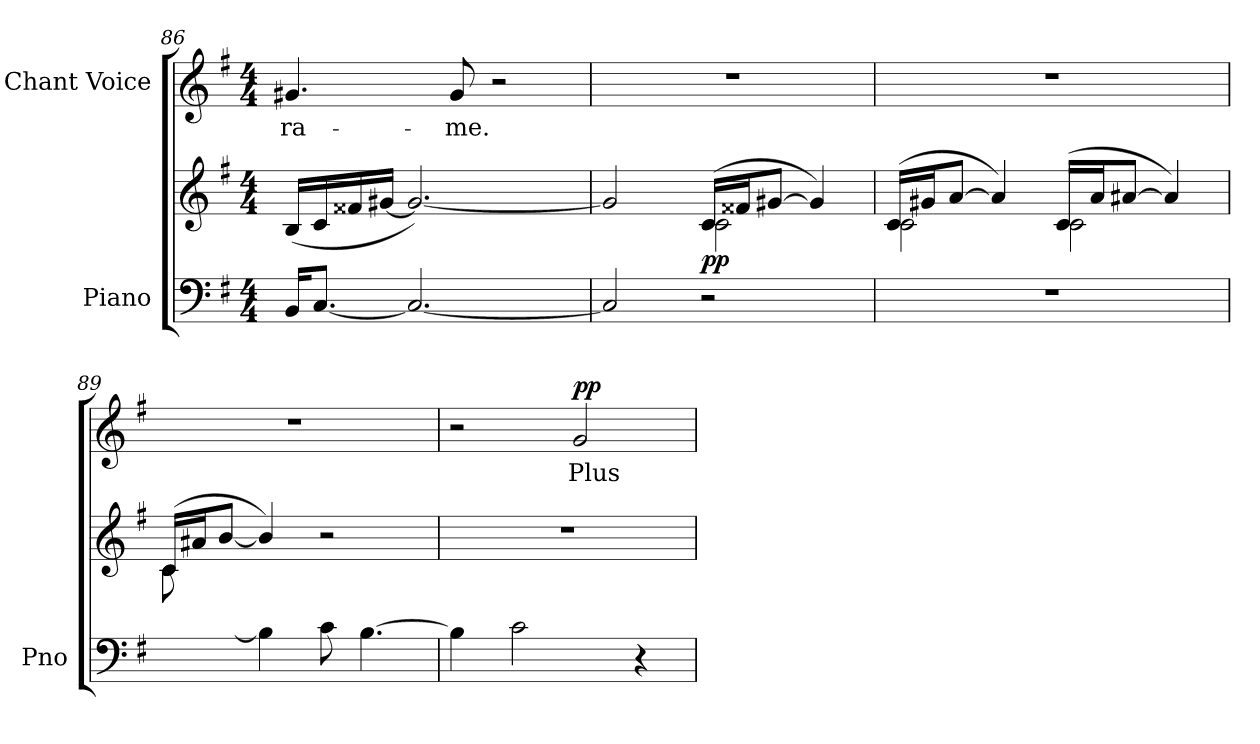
**kern	**kern	**dynam	**kern	**text	**dynam
*part2	*part2	*part2	*part1	*part1	*part1
*staff3	*staff2	*staff2/3	*staff1	*staff1	*staff1
*I"Piano	*	*	*I"Chant Voice	*	*
*I'Pno	*	*	*	*	*
*clefF4	*clefG2	*	*clefG2	*	*
*k[f#]	*k[f#]	*	*k[f#]	*	*
*M4/4	*M4/4	*	*M4/4	*	*
=86	=86	=86	=86	=86	=86
16BB/KL	(16B/LL	.	4.g#X/	ra-	.
[8.C/J	16c/	.	.	.	.
.	16f##X/	.	.	.	.
.	[16g#X/JJ	.	.	.	.
2.C/_	2.g#/_)	.	.	.	.
.	.	.	8g#/	-me.	.
.	.	.	2r	.	.
=87	=87	=87	=87	=87	=87
*	*^	*	*	*	*
2C/]	2g#/]	2ryy	.	1r	.	.
!	!	!	!LO:DY:b	!	!	!
2r	(16c/LL	2c\	pp	.	.	.
.	16f##X/J	.	.	.	.	.
.	[<8g#X/J	.	.	.	.	.
.	4g#/])	.	.	.	.	.
=88	=88	=88	=88	=88	=88	=88
1r	(16c/LL	2c\	.	1r	.	.
.	16g#X/J	.	.	.	.	.
.	[<8a/J	.	.	.	.	.
.	4a/])	.	.	.	.	.
.	(16c/LL	2c\	.	.	.	.
.	16a/J	.	.	.	.	.
.	[<8a#X/J	.	.	.	.	.
.	4a#/])	.	.	.	.	.
=89	=89	=89	=89	=89	=89	=89
8ryy	(>16c/LL	8c\L	.	1r	.	.
.	16a#X/J	.	.	.	.	.
[8B/J	[<8b/J	2..ryy	.	.	.	.
4B\]	4b/])	.	.	.	.	.
8c\	2r	.	.	.	.	.
[4.B\	.	.	.	.	.	.
*	*v	*v	*	*	*	*
=90	=90	=90	=90	=90	=90
4B\]	1r	.	2r	.	.
2c\	.	.	.	.	.
!	!	!	!	!	!LO:DY:a
.	.	.	2g/	Plus	pp
4r	.	.	.	.	.
=	=	=	=	=	=
*-	*-	*-	*-	*-	*-
